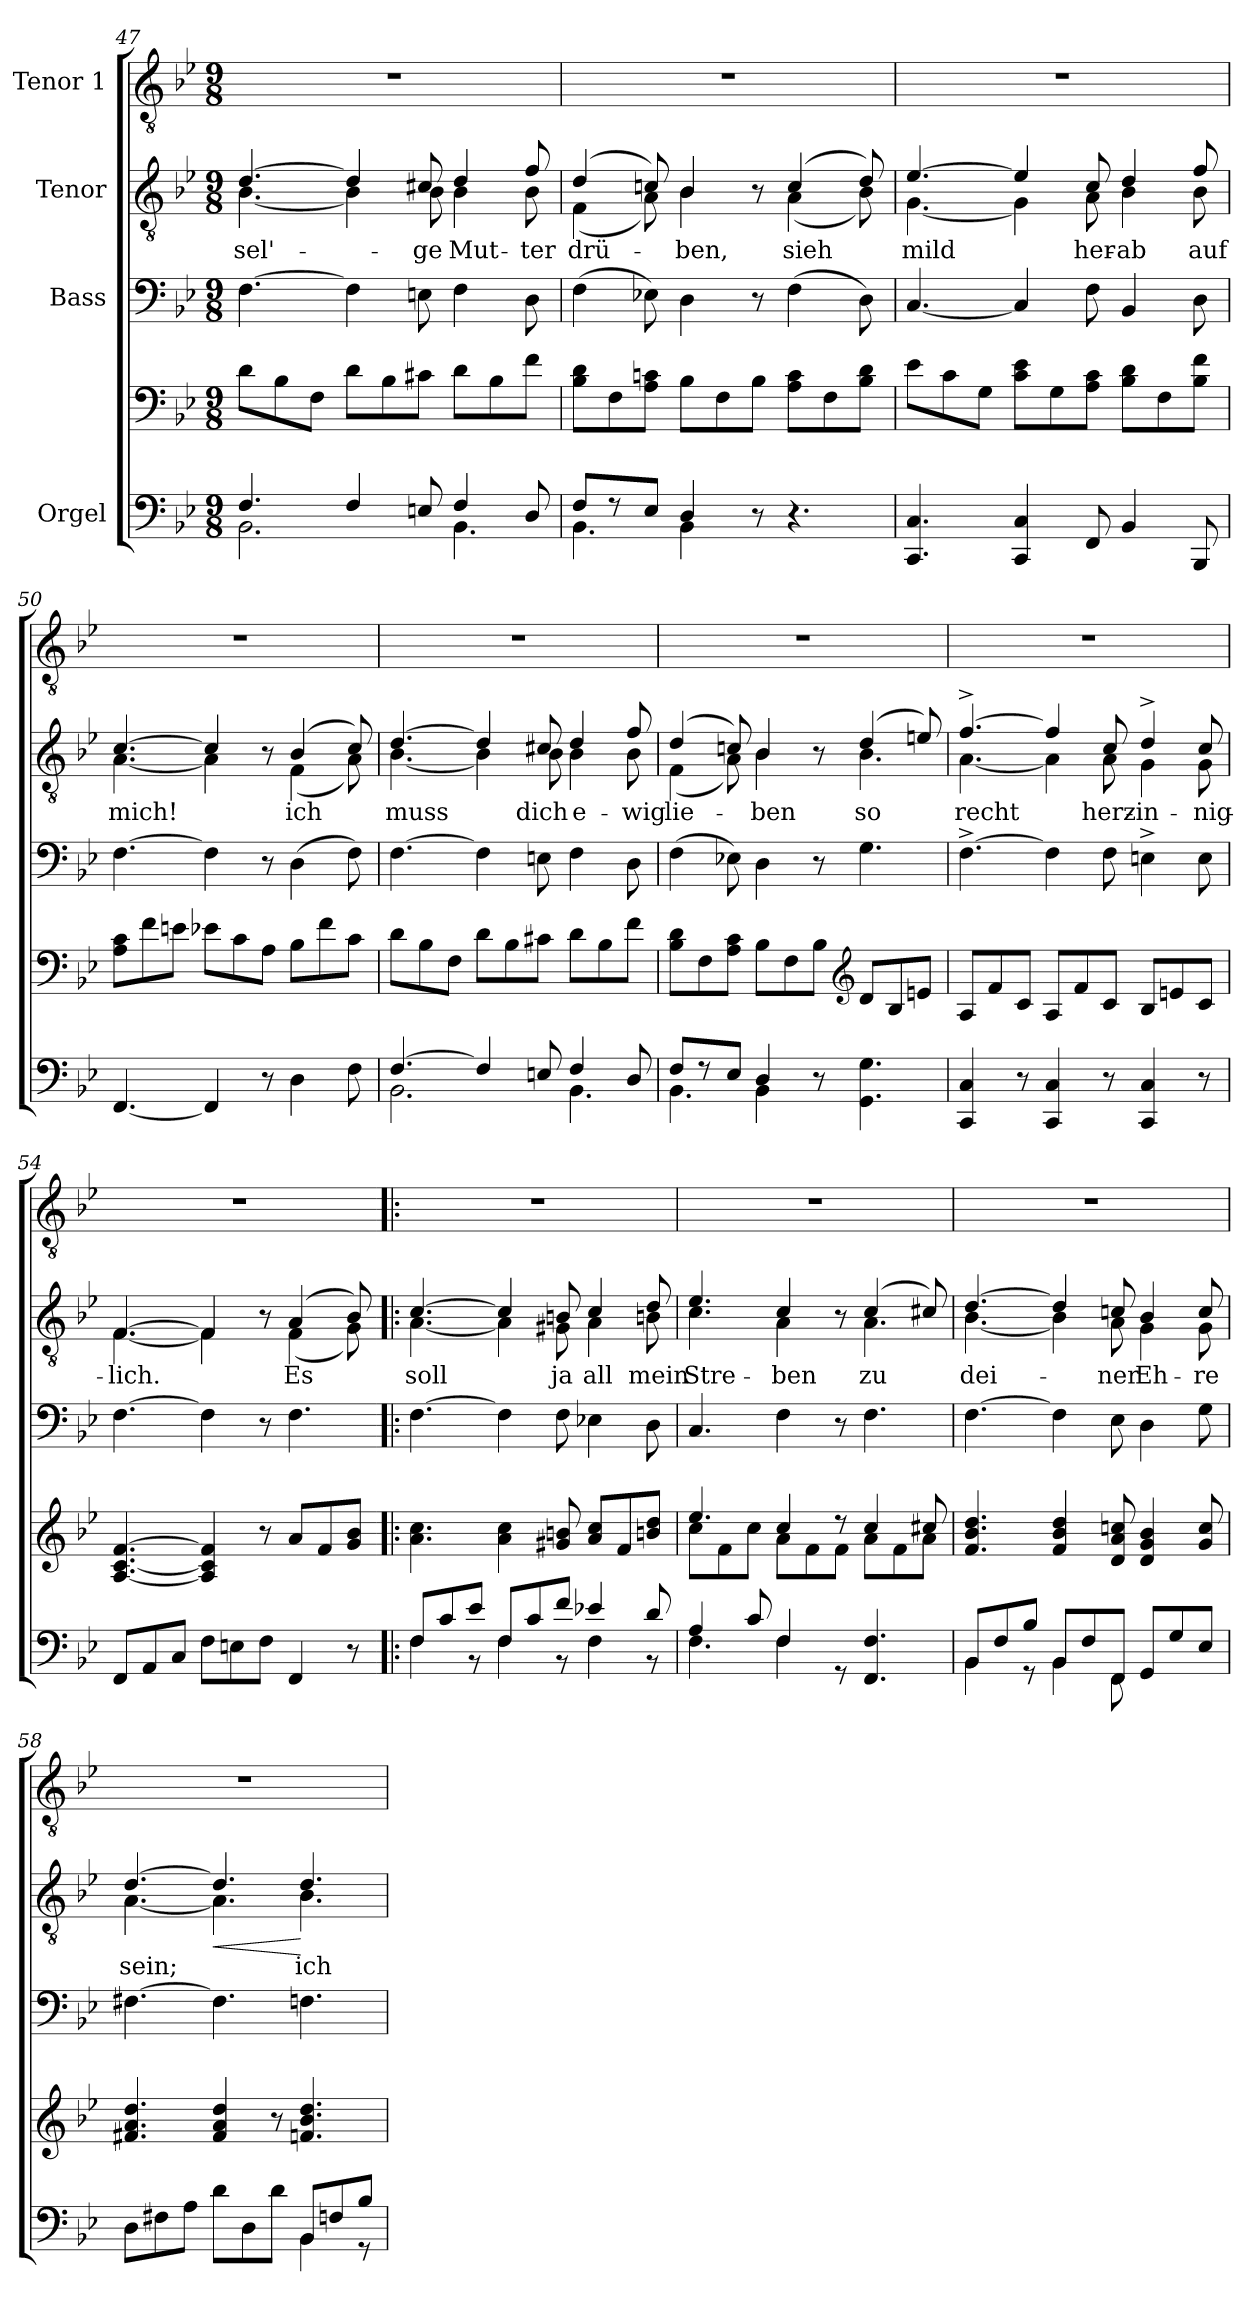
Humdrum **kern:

**kern	**kern	**kern	**kern	**text	**dynam	**kern
*part4	*part4	*part3	*part2	*part2	*part2	*part1
*staff5	*staff4	*staff3	*staff2	*staff2	*staff2	*staff1
*I"Orgel	*	*I"Bass	*I"Tenor	*	*	*I"Tenor 1
*clefF4	*clefF4	*clefF4	*clefGv2	*	*	*clefGv2
*k[b-e-]	*k[b-e-]	*k[b-e-]	*k[b-e-]	*	*	*k[b-e-]
*M9/8	*M9/8	*M9/8	*M9/8	*	*	*M9/8
=47	=47	=47	=47	=47	=47	=47
*^	*	*	*	*	*	*
!	!	!	!	!	!LO:LY:b	!	!
*	*	*	*	*^	*	*	*
4.F/	2.BB-\	8d\L	[4.F\	[4.d/	[4.B-\	sel'-	.	8%9r
.	.	8B-\	.	.	.	.	.	.
.	.	8F\J	.	.	.	.	.	.
4F/	.	8d\L	4F\]	4d/]	4B-\]	.	.	.
.	.	8B-\	.	.	.	.	.	.
!	!	!	!	!	!	!LO:LY:b	!	!
8En/	.	8c#X\J	8En\	8c#X/	8B-\	-ge	.	.
!	!	!	!	!	!	!LO:LY:b	!	!
4F/	4.BB-\	8d\L	4F\	4d/	4B-\	Mut-	.	.
.	.	8B-\	.	.	.	.	.	.
!	!	!	!	!	!	!LO:LY:b	!	!
8D/	.	8f\J	8D\	8f/	8B-\	-ter	.	.
!!LO:LB:g=z
=48	=48	=48	=48	=48	=48	=48	=48	=48
!	!	!	!	!	!	!LO:LY:b	!	!
8F/L	4.BB-\	8B-\ 8d\L	(4F\	(4d/	(4F\	drü-	.	8%9r
8r	.	8F\	.	.	.	.	.	.
8E-/J	.	8A\ 8cn\J	8E-X\)	8cn/)	8A\)	.	.	.
!	!	!	!	!	!	!LO:LY:b	!	!
4D/	4BB-\	8B-\L	4D\	4B-/	4B-\	-ben,	.	.
.	.	8F\	.	.	.	.	.	.
8r	8ryy	8B-\J	8r	8r	8ryy	.	.	.
!	!	!	!	!	!	!LO:LY:b	!	!
4.r	4.ryy	8A\ 8c\L	(4F\	(4c/	(4A\	sieh	.	.
.	.	8F\	.	.	.	.	.	.
.	.	8B-\ 8d\J	8D\)	8d/)	8B-\)	.	.	.
*v	*v	*	*	*	*	*	*	*
=49	=49	=49	=49	=49	=49	=49	=49
!	!	!	!	!	!LO:LY:b	!	!
4.CC/ 4.C/	8e-\L	[4.C/	[4.e-/	[4.G\	mild	.	8%9r
.	8c\	.	.	.	.	.	.
.	8G\J	.	.	.	.	.	.
4CC/ 4C/	8c\ 8e-\L	4C/]	4e-/]	4G\]	.	.	.
.	8G\	.	.	.	.	.	.
!	!	!	!	!	!LO:LY:b	!	!
8FF/	8A\ 8c\J	8F\	8c/	8A\	her-	.	.
!	!	!	!	!	!LO:LY:b	!	!
4BB-/	8B-\ 8d\L	4BB-/	4d/	4B-\	-ab	.	.
.	8F\	.	.	.	.	.	.
!	!	!	!	!	!LO:LY:b	!	!
8BBB-/	8B-\ 8f\J	8D\	8f/	8B-\	auf	.	.
=50	=50	=50	=50	=50	=50	=50	=50
!	!	!	!	!	!LO:LY:b	!	!
[4.FF/	8A\ 8c\L	[4.F\	[4.c/	[4.A\	mich!	.	8%9r
.	8f\	.	.	.	.	.	.
.	8en\J	.	.	.	.	.	.
4FF/]	8e-X\L	4F\]	4c/]	4A\]	.	.	.
.	8c\	.	.	.	.	.	.
8r	8A\J	8r	8r	8ryy	.	.	.
!	!	!	!	!	!LO:LY:b	!	!
4D\	8B-\L	(4D\	(4B-/	(4F\	ich	.	.
.	8f\	.	.	.	.	.	.
8F\	8c\J	8F\)	8c/)	8A\)	.	.	.
!!LO:LB:g=z
=51	=51	=51	=51	=51	=51	=51	=51
*^	*	*	*	*	*	*	*
!	!	!	!	!	!	!LO:LY:b	!	!
[4.F/	2.BB-\	8d\L	[4.F\	[4.d/	[4.B-\	muss	.	8%9r
.	.	8B-\	.	.	.	.	.	.
.	.	8F\J	.	.	.	.	.	.
4F/]	.	8d\L	4F\]	4d/]	4B-\]	.	.	.
.	.	8B-\	.	.	.	.	.	.
!	!	!	!	!	!	!LO:LY:b	!	!
8En/	.	8c#X\J	8En\	8c#X/	8B-\	dich	.	.
!	!	!	!	!	!	!LO:LY:b	!	!
4F/	4.BB-\	8d\L	4F\	4d/	4B-\	e-	.	.
.	.	8B-\	.	.	.	.	.	.
!	!	!	!	!	!	!LO:LY:b	!	!
8D/	.	8f\J	8D\	8f/	8B-\	-wig	.	.
=52	=52	=52	=52	=52	=52	=52	=52	=52
!	!	!	!	!	!	!LO:LY:b	!	!
8F/L	4.BB-\	8B-\ 8d\L	(4F\	(4d/	(4F\	lie-	.	8%9r
8r	.	8F\	.	.	.	.	.	.
8E-/J	.	8A\ 8c\J	8E-X\)	8cn/)	8A\)	.	.	.
!	!	!	!	!	!	!LO:LY:b	!	!
4D/	4BB-\	8B-\L	4D\	4B-/	4B-\	-ben	.	.
.	.	8F\	.	.	.	.	.	.
8r	8ryy	8B-\J	8r	8r	8ryy	.	.	.
*	*	*clefG2	*	*	*	*	*	*
!	!	!	!	!	!	!LO:LY:b	!	!
4.GG\ 4.G\	4.rEEyy	8d/L	4.G\	(4d/	4.B-\	so	.	.
.	.	8B-/	.	.	.	.	.	.
.	.	8en/J	.	8en/)	.	.	.	.
*v	*v	*	*	*	*	*	*	*
=53	=53	=53	=53	=53	=53	=53	=53
!	!	!	!	!	!LO:LY:b	!	!
4CC/ 4C/	8A/L	[4.F^\	[4.f^/	[4.A\	recht	.	8%9r
.	8f/	.	.	.	.	.	.
8r	8c/J	.	.	.	.	.	.
4CC/ 4C/	8A/L	4F\]	4f/]	4A\]	.	.	.
.	8f/	.	.	.	.	.	.
!	!	!	!	!	!LO:LY:b	!	!
8r	8c/J	8F\	8c/	8A\	herz-	.	.
!	!	!	!	!	!LO:LY:b	!	!
4CC/ 4C/	8B-/L	4En^\	4d^/	4G\	-in-	.	.
.	8en/	.	.	.	.	.	.
!	!	!	!	!	!LO:LY:b	!	!
8r	8c/J	8E\	8c/	8G\	-nig-	.	.
!!LO:PB:g=z
=54	=54	=54	=54	=54	=54	=54	=54
!	!	!	!	!	!LO:LY:b	!	!
8FF/L	[4.A/ [4.c/ [4.f/	[4.F\	[4.F/	[4.F\	-lich.	.	8%9r
8AA/	.	.	.	.	.	.	.
8C/J	.	.	.	.	.	.	.
8F\L	4A/] 4c/] 4f/]	4F\]	4F/]	4F\]	.	.	.
8En\	.	.	.	.	.	.	.
8F\J	8r	8r	8r	8ryy	.	.	.
!	!	!	!	!	!LO:LY:b	!	!
4FF/	8a/L	4.F\	(4A/	(4F\	Es	.	.
.	8f/	.	.	.	.	.	.
8r	8g/ 8b-/J	.	8B-/)	8G\)	.	.	.
=55!|:	=55!|:	=55!|:	=55!|:	=55!|:	=55!|:	=55!|:	=55!|:
*^	*	*	*	*	*	*	*
!	!	!	!	!	!	!LO:LY:b	!	!
8F/L	4F\	4.a\ 4.cc\	[4.F\	[4.c/	[4.A\	soll	.	8%9r
8c/	.	.	.	.	.	.	.	.
8e-/J	8r	.	.	.	.	.	.	.
8F/L	4F\	4a\ 4cc\	4F\]	4c/]	4A\]	.	.	.
8c/	.	.	.	.	.	.	.	.
!	!	!	!	!	!	!LO:LY:b	!	!
8f/J	8r	8g#X/ 8bn/	8F\	8Bn/	8G#X\	ja	.	.
!	!	!	!	!	!	!LO:LY:b	!	!
4e-X/	4F\	8a/ 8cc/L	4E-X\	4c/	4A\	all	.	.
.	.	8f/	.	.	.	.	.	.
!	!	!	!	!	!	!LO:LY:b	!	!
8d/	8r	8bn/ 8dd/J	8D\	8d/	8Bn\	mein	.	.
=56	=56	=56	=56	=56	=56	=56	=56	=56
*	*	*^	*	*	*	*	*	*
!	!	!	!	!	!	!	!LO:LY:b	!	!
4A/	4.F\	4.ee-/	8cc\L	4.C/	4.e-/	4.c\	Stre-	.	8%9r
.	.	.	8f\	.	.	.	.	.	.
8c/	.	.	8cc\J	.	.	.	.	.	.
!	!	!	!	!	!	!	!LO:LY:b	!	!
4F/	4F\	4cc/	8a\L	4F\	4c/	4A\	-ben	.	.
.	.	.	8f\	.	.	.	.	.	.
8rGG	2ryy	8r	8f\J	8r	8r	8ryy	.	.	.
!	!	!	!	!	!	!	!LO:LY:b	!	!
4.FF/ 4.F/	.	4cc/	8a\L	4.F\	(4c/	4.A\	zu	.	.
.	.	.	8f\	.	.	.	.	.	.
.	.	8cc#X/	8a\J	.	8c#X/)	.	.	.	.
!!LO:LB:g=z
=57	=57	=57	=57	=57	=57	=57	=57	=57	=57
!	!	!	!	!	!	!	!LO:LY:b	!	!
*	*	*v	*v	*	*	*	*	*	*
8BB-/L	4BB-\	4.f/ 4.b-/ 4.dd/	[4.F\	[4.d/	[4.B-\	dei-	.	8%9r
8F/	.	.	.	.	.	.	.	.
8B-/J	8r	.	.	.	.	.	.	.
8BB-/L	4BB-\	4f/ 4b-/ 4dd/	4F\]	4d/]	4B-\]	.	.	.
8F/	.	.	.	.	.	.	.	.
!	!	!	!	!	!	!LO:LY:b	!	!
8FF/J	8FF\	8d/ 8a/ 8ccn/	8E-\	8cn/	8A\	-ner	.	.
!	!	!	!	!	!	!LO:LY:b	!	!
8GG/L	4.ryy	4d/ 4g/ 4b-/	4D\	4B-/	4G\	Eh-	.	.
8G/	.	.	.	.	.	.	.	.
!	!	!	!	!	!	!LO:LY:b	!	!
8E-/J	.	8g/ 8cc/	8G\	8c/	8G\	-re	.	.
=58	=58	=58	=58	=58	=58	=58	=58	=58
!	!	!	!	!	!	!LO:LY:b	!	!
8D\L	2.ryy	4.f#X/ 4.a/ 4.dd/	[4.F#X\	[4.d/	[4.A\	sein;	.	8%9r
8F#X\	.	.	.	.	.	.	.	.
8A\J	.	.	.	.	.	.	.	.
!	!	!	!	!	!	!	!LO:HP:b	!
8d\L	.	4f#/ 4a/ 4dd/	4.F#\]	4.d/]	4.A\]	.	<	.
8D\	.	.	.	.	.	.	.	.
8d\J	.	8r	.	.	.	.	.	.
!	!	!	!	!	!	!LO:LY:b	!	!
8BB-/L	4BB-\	4.fn/ 4.b-/ 4.dd/	4.Fn\	4.d/	4.B-\	ich	[	.
8Fn/	.	.	.	.	.	.	.	.
8B-/J	8r	.	.	.	.	.	.	.
*v	*v	*	*	*v	*v	*	*	*
=	=	=	=	=	=	=
*-	*-	*-	*-	*-	*-	*-
